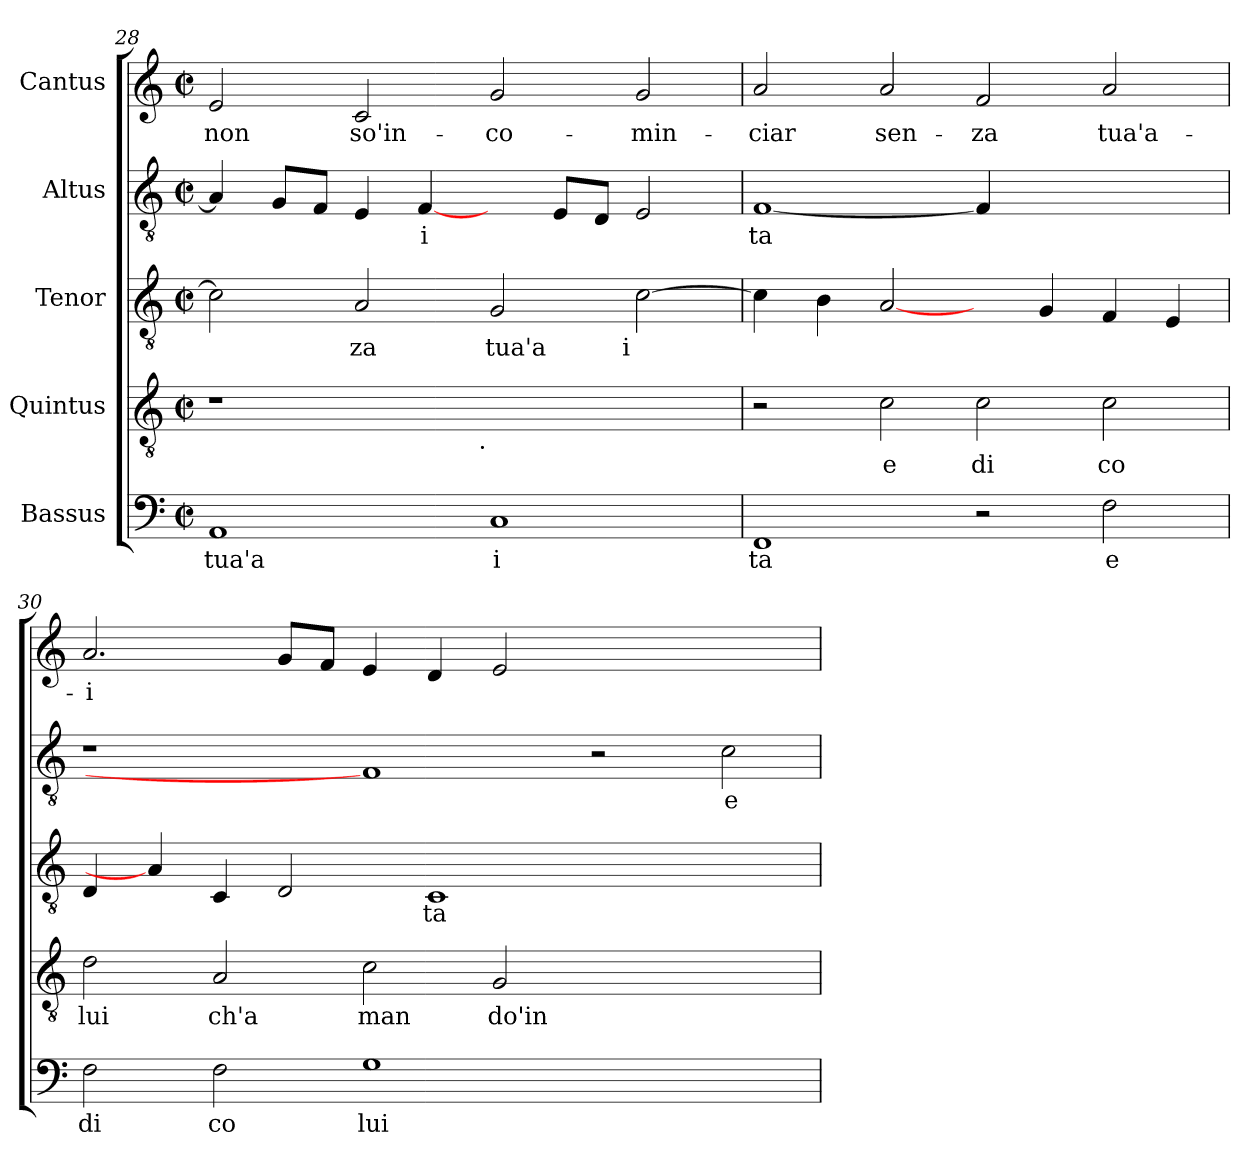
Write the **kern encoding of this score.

**kern	**text	**kern	**text	**kern	**text	**kern	**text	**kern	**text
*part5	*part5	*part4	*part4	*part3	*part3	*part2	*part2	*part1	*part1
*staff5	*staff5	*staff4	*staff4	*staff3	*staff3	*staff2	*staff2	*staff1	*staff1
*I"Bassus	*	*I"Quintus	*	*I"Tenor	*	*I"Altus	*	*I"Cantus	*
*clefF4	*	*clefGv2	*	*clefGv2	*	*clefGv2	*	*clefG2	*
*k[]	*	*k[]	*	*k[]	*	*k[]	*	*k[]	*
*C:	*	*C:	*	*C:	*	*C:	*	*C:	*
*M2/2	*	*M2/2	*	*M2/2	*	*M2/2	*	*M2/2	*
*met(c|)	*	*met(c|)	*	*met(c|)	*	*met(c|)	*	*met(c|)	*
=28	=28	=28	=28	=28	=28	=28	=28	=28	=28
!	!LO:LY:b:cj	!	!	!	!LO:LY:b:cj	!	!LO:LY:b:cj	!	!LO:LY:b
*	*	*^	*	*	*	*	*	*	*
1AA	tua'a	1r	2ryy	.	2c\]	.	4A/]	.	2e/	non
!	!	!	!	!	!	!	!	!LO:LY:b:cj	!	!
.	.	.	.	.	.	.	8G/L	.	.	.
!	!	!	!	!	!	!	!	!LO:LY:b:cj	!	!
.	.	.	.	.	.	.	8F/J	.	.	.
!	!	!	!	!	!	!LO:LY:b:cj	!	!LO:LY:b:cj	!	!LO:LY:b
.	.	.	4ryy	.	2A/	za	4E/	.	2c/	so'in-
!	!	!	!	!	!	!	!	!LO:LY:b:cj	!	!
.	.	.	8...ryy	.	.	.	[4F/	i	.	.
!	!	!	!LO:TX:b:t=.	!	!	!	!	!	!	!
.	.	.	1ryy	.	.	.	.	.	.	.
!	!LO:LY:b:cj	!	!	!	!	!LO:LY:b:cj	!	!	!	!LO:LY:b
1C	i	1ryy	.	.	2G/	tua'a	4ryy	.	2g/	-co-
!	!	!	!	!	!	!	!	!LO:LY:b:cj	!	!
.	.	.	.	.	.	.	8E/L	.	.	.
!	!	!	!	!	!	!	!	!LO:LY:b:cj	!	!
.	.	.	.	.	.	.	8D/J	.	.	.
!	!	!	!	!	!	!LO:LY:b:cj	!	!LO:LY:b:cj	!	!LO:LY:b
.	.	.	.	.	[>2c\	i	2E/	.	2g/	-min-
.	.	.	64ryy	.	.	.	.	.	.	.
=29	=29	=29	=29	=29	=29	=29	=29	=29	=29	=29
!	!LO:LY:b:cj	!	!	!	!	!LO:LY:b:cj	!	!LO:LY:b:cj	!	!LO:LY:b
*	*	*v	*v	*	*	*	*	*	*	*
1FF	ta	2r	.	4c\]	.	[1F	ta	2a/	-ciar
!	!	!	!	!	!LO:LY:b:cj	!	!	!	!
.	.	.	.	4B\	.	.	.	.	.
!	!	!	!LO:LY:b	!	!LO:LY:b:cj	!	!	!	!LO:LY:b
.	.	2c\	e	[2A/	.	.	.	2a/	sen-
!	!	!	!LO:LY:b	!	!	!	!	!	!LO:LY:b
2r	.	2c\	di	4ryy	.	4F/]	.	2f/	-za
!	!	!	!	!	!LO:LY:b:cj	!	!	!	!
.	.	.	.	4G/	.	2.ryy	.	.	.
!	!LO:LY:b:cj	!	!LO:LY:b	!	!LO:LY:b:cj	!	!	!	!LO:LY:b
2F\	e	2c\	co	4F/	.	.	.	2a/	tua'a-
!	!	!	!	!	!LO:LY:b:cj	!	!	!	!
.	.	.	.	4E/	.	.	.	.	.
=30	=30	=30	=30	=30	=30	=30	=30	=30	=30
!	!LO:LY:b:cj	!	!LO:LY:b	!	!LO:LY:b:cj	!	!	!	!LO:LY:b
2F\	di	2d\	lui	4D/	.	1r	.	2.a/	-i-
.	.	.	.	4A/]	.	.	.	.	.
!	!LO:LY:b:cj	!	!LO:LY:b	!	!LO:LY:b:cj	!	!	!	!
2F\	co	2A/	ch'a	4C/	.	.	.	.	.
!	!	!	!	!	!LO:LY:b:cj	!	!	!	!LO:LY:b
.	.	.	.	2D/	.	.	.	8g/L	--
!	!	!	!	!	!	!	!	!	!LO:LY:b
.	.	.	.	.	.	.	.	8f/J	--
!	!LO:LY:b:cj	!	!LO:LY:b	!	!	!	!	!	!LO:LY:b
1G	lui	2c\	man	.	.	1F]	.	4e/	--
!	!	!	!	!	!LO:LY:b:cj	!	!	!	!LO:LY:b
.	.	.	.	1C	ta	.	.	4d/	--
!	!	!	!LO:LY:b	!	!	!	!	!	!LO:LY:b
.	.	2G/	do'in	.	.	.	.	2e/	--
1ryy	.	1ryy	.	.	.	2r	.	1ryy	.
.	.	.	.	2.ryy	.	.	.	.	.
!	!	!	!	!	!	!	!LO:LY:b:cj	!	!
.	.	.	.	.	.	2c\	e	.	.
=	=	=	=	=	=	=	=	=	=
*-	*-	*-	*-	*-	*-	*-	*-	*-	*-
